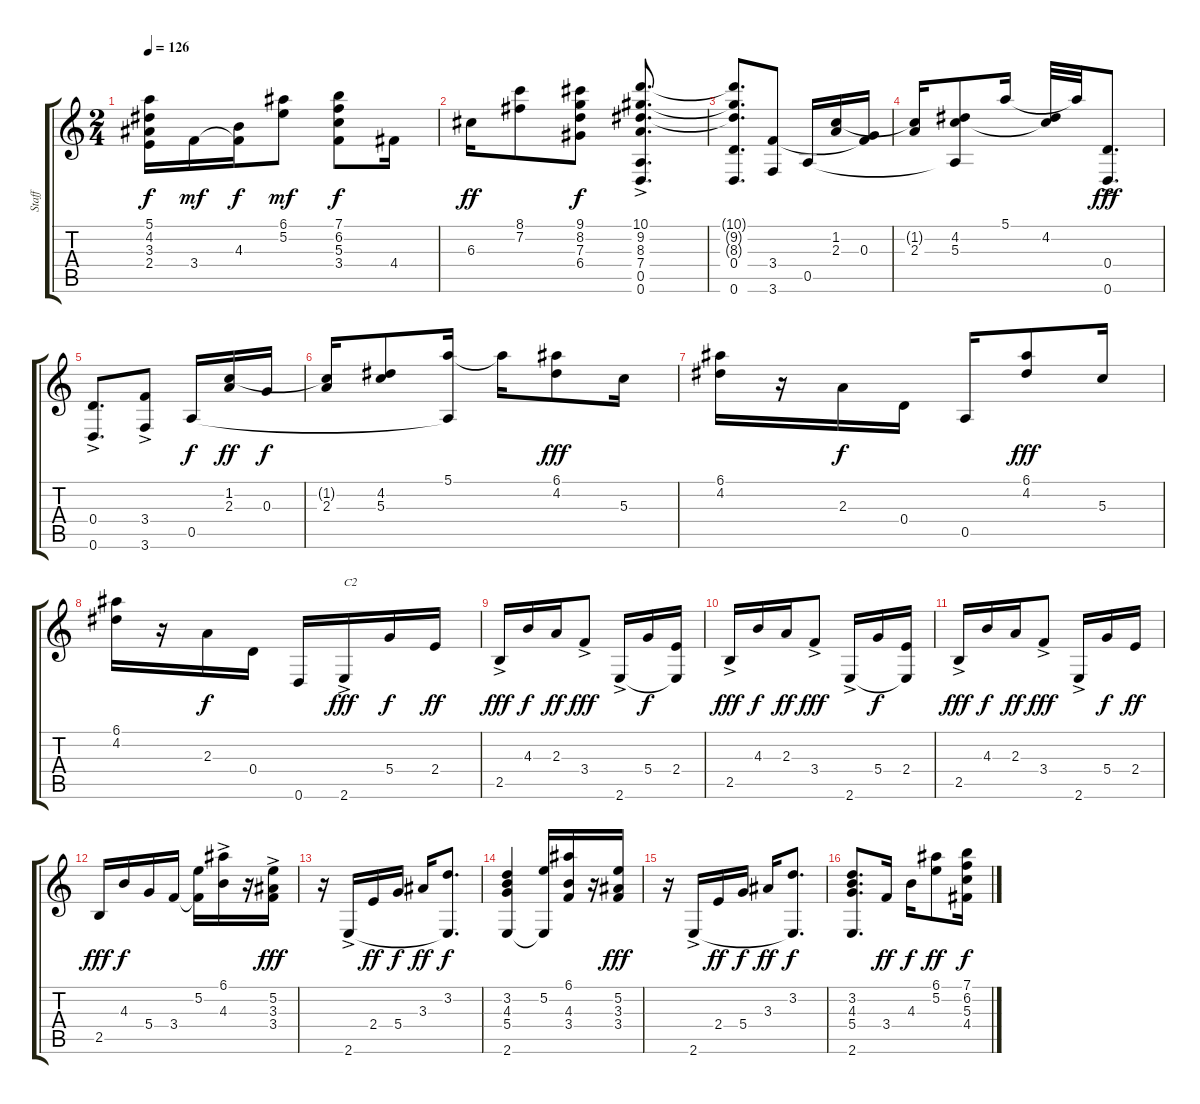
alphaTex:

\track ("Staff" "Staff") {instrument acousticguitarnylon}
\staff {score tabs}
\tuning (E4 B3 G3 D3 A2 D2) {hide}
\ts (2 4)
\tempo 126
\clef g2
\ks c
(5.1{t} 4.2{t} 3.3{t} 2.4{t}).16{dy f} 3.4.16{dy mf} (4.3 3.4{t}).16{dy f} (6.1 5.2).8{dy mf} (7.1 6.2 5.3 3.4).8{dy f} 4.4.16 |
6.3.16{dy ff} (8.1 7.2).8 (9.1 8.2 7.3 6.4).8{dy f} (10.1{ac} 9.2{ac} 8.3{ac} 7.4{ac} 0.5 0.6).8{d} |
(10.1{t} 9.2{t} 8.3{t} 0.4 0.6).8{d} (3.4 3.6).8 0.5.16 (1.2 2.3).16 (0.3 3.4{t}).16 |
(1.2{t} 2.3).16 (4.2 5.3 0.5{t}).8 5.1.16 (4.2 5.3{t}).32 5.1{t}.32 (0.4{ac} 0.6{ac}).8{d dy fff} |
(0.4{ac} 0.6{ac}).8{d} (3.4{ac} 3.6{ac}).8 0.5.16{dy f} (1.2 2.3).16{dy ff} 0.3.16{dy f} |
(1.2{t} 2.3).16 (4.2 5.3).8 (5.1 0.5{t}).16 5.1{t}.16 (6.1 4.2).8{dy fff} 5.3.16 |
(6.1 4.2).16 r.16 2.3.16{dy f} 0.4.16 0.5.16 (6.1 4.2).8{dy fff} 5.3.16 |
(6.1 4.2).16 r.16 2.3.16{dy f} 0.4.16 0.6.16 2.6{ac}.16{txt "C2" dy fff} 5.4.16{dy f} 2.4.16{dy ff} |
2.5{ac}.16{dy fff} 4.3.16{dy f} 2.3.16{dy ff} 3.4{ac}.8{dy fff} 2.6{ac}.16 5.4.16{dy f} (2.4 2.6{t}).16 |
2.5{ac}.16{dy fff} 4.3.16{dy f} 2.3.16{dy ff} 3.4{ac}.8{dy fff} 2.6{ac}.16 5.4.16{dy f} (2.4 2.6{t}).16 |
2.5{ac}.16{dy fff} 4.3.16{dy f} 2.3.16{dy ff} 3.4{ac}.8{dy fff} 2.6{ac}.16 5.4.16{dy f} 2.4.16{dy ff} |
2.5.16{dy fff} 4.3.16{dy f} 5.4.16 3.4.16 (5.2 3.4{t}).16 (6.1{ac} 4.3).16 r.16 (5.2 3.3{ac} 3.4{ac}).16{dy fff} |
r.16 2.6{ac}.16 2.4.16{dy ff} 5.4.16{dy f} 3.3.16{dy ff} (3.2 2.6{t}).8{d dy f} |
(3.2 4.3 5.4 2.6).4 (5.2 2.6{t}).16 (6.1 4.3 3.4).16 r.16 (5.2 3.3 3.4).16{dy fff} |
r.16 2.6{ac}.16 2.4.16{dy ff} 5.4.16{dy f} 3.3.16{dy ff} (3.2 2.6{t}).8{d dy f} |
(3.2 4.3 5.4 2.6).8{d} 3.4.16{dy ff} 4.3.16{dy f} (6.1 5.2).8{dy ff} (7.1 6.2 5.3 4.4).16{dy f}
